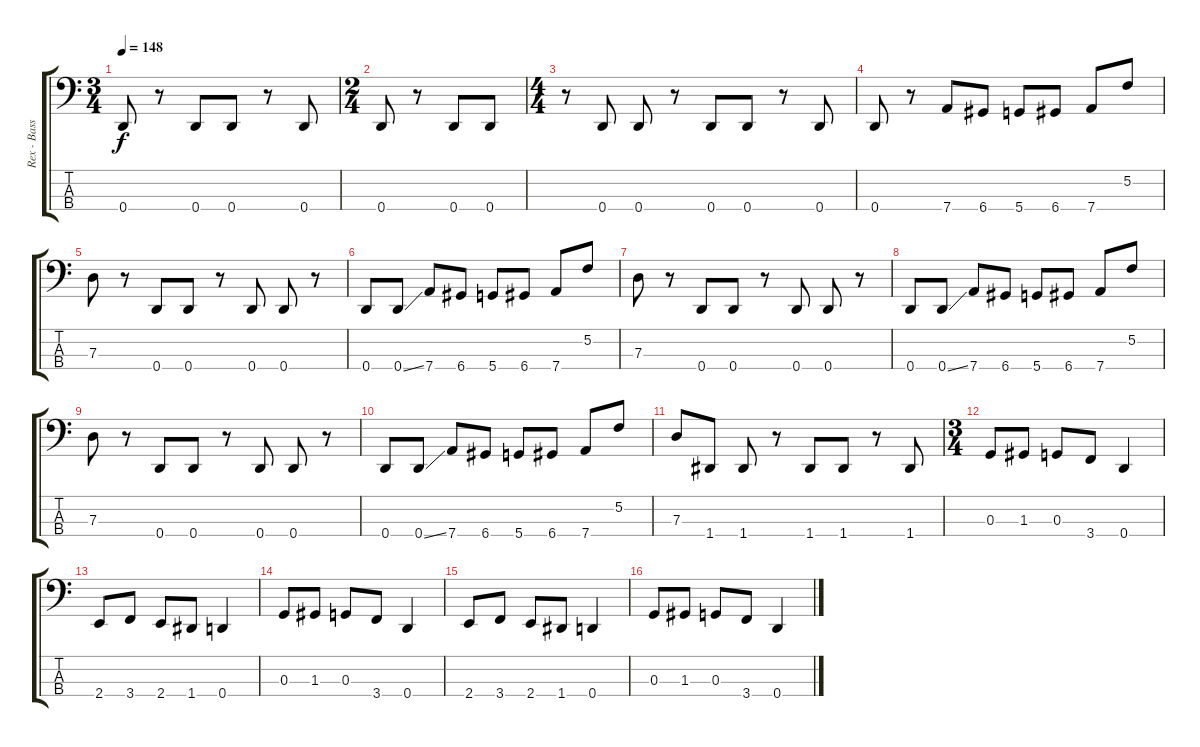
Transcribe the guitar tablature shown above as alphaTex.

\track ("Rex - Bass" "Rex - Bass") {instrument electricbasspick}
\staff {score tabs}
\tuning (F2 C2 G1 D1) {hide}
\ts (3 4)
\tempo 148
\clef f4
\ks c
0.4.8{dy f} r.8 0.4.8 0.4.8 r.8 0.4.8 |
\ts (2 4)
0.4.8 r.8 0.4.8 0.4.8 |
\ts (4 4)
r.8 0.4.8 0.4.8 r.8 0.4.8 0.4.8 r.8 0.4.8 |
0.4.8 r.8 7.4.8 6.4.8 5.4.8 6.4.8 7.4.8 5.2.8 |
7.3.8 r.8 0.4.8 0.4.8 r.8 0.4.8 0.4.8 r.8 |
0.4.8 0.4{ss}.8 7.4.8 6.4.8 5.4.8 6.4.8 7.4.8 5.2.8 |
7.3.8 r.8 0.4.8 0.4.8 r.8 0.4.8 0.4.8 r.8 |
0.4.8 0.4{ss}.8 7.4.8 6.4.8 5.4.8 6.4.8 7.4.8 5.2.8 |
7.3.8 r.8 0.4.8 0.4.8 r.8 0.4.8 0.4.8 r.8 |
0.4.8 0.4{ss}.8 7.4.8 6.4.8 5.4.8 6.4.8 7.4.8 5.2.8 |
7.3.8 1.4.8 1.4.8 r.8 1.4.8 1.4.8 r.8 1.4.8 |
\ts (3 4)
0.3.8 1.3.8 0.3.8 3.4.8 0.4.4 |
2.4.8 3.4.8 2.4.8 1.4.8 0.4.4 |
0.3.8 1.3.8 0.3.8 3.4.8 0.4.4 |
2.4.8 3.4.8 2.4.8 1.4.8 0.4.4 |
0.3.8 1.3.8 0.3.8 3.4.8 0.4.4
